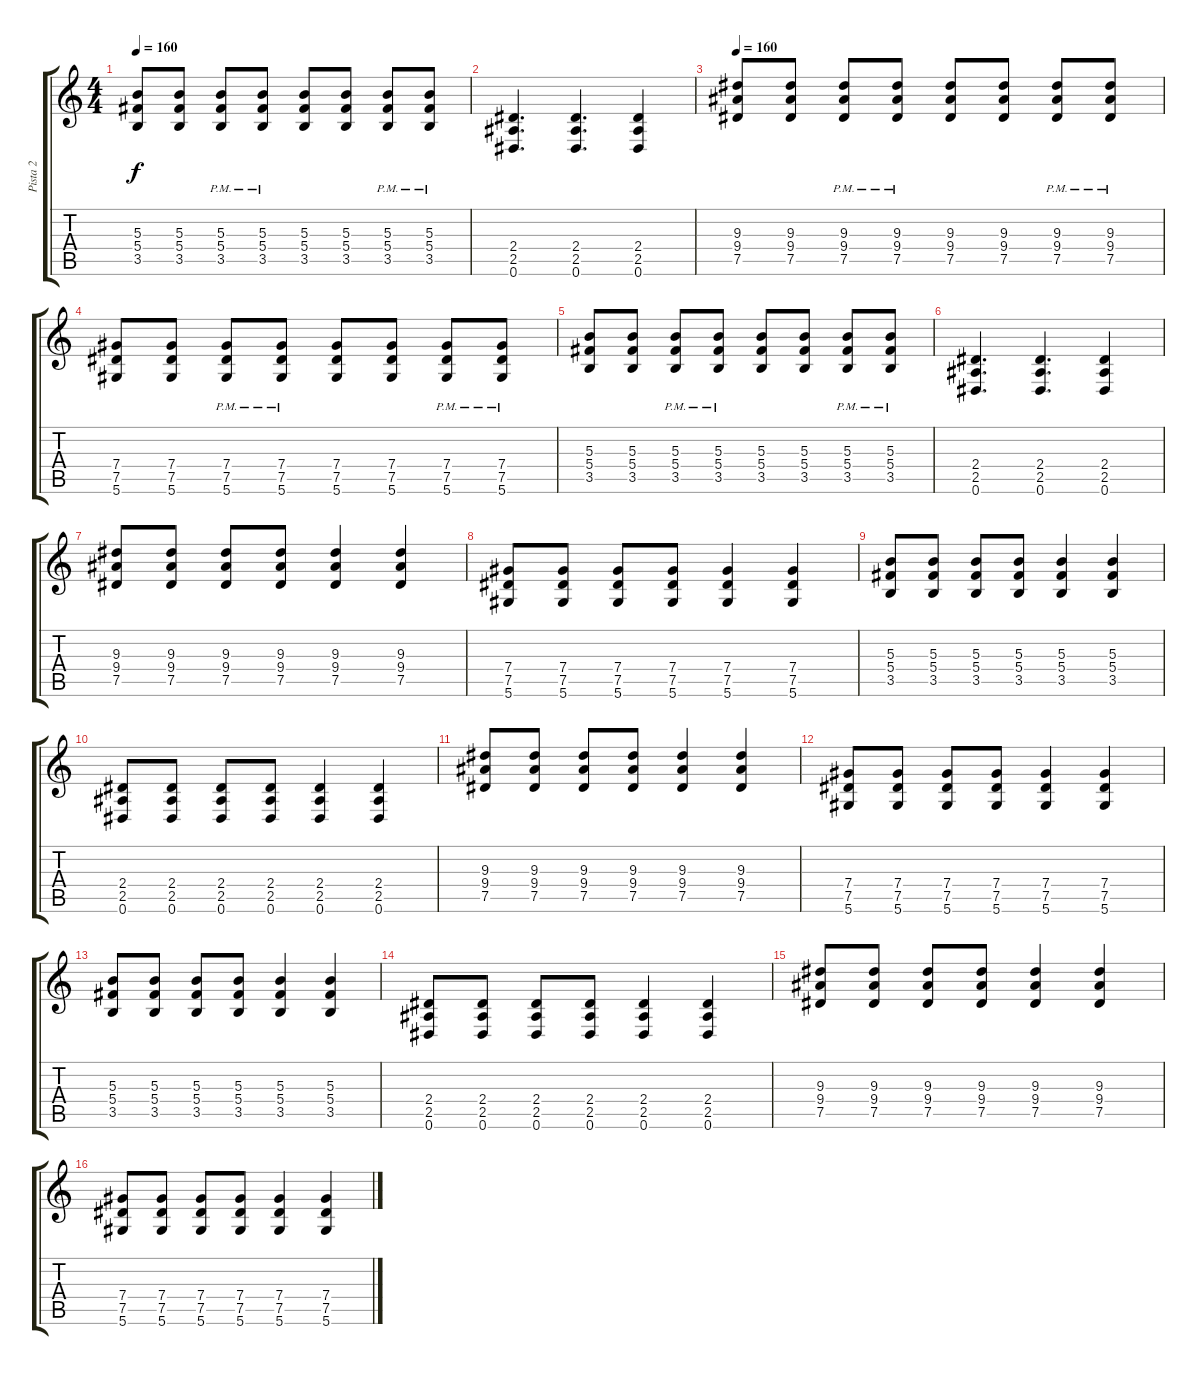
\track ("Pista 2" "Pista 2") {instrument distortionguitar}
\staff {score tabs}
\tuning (Eb4 Bb3 Gb3 Db3 Ab2 Eb2) {hide}
\ts (4 4)
\tempo 160
\clef g2
\ks c
(5.3 5.4 3.5).8{dy f} (5.3 5.4 3.5).8 (5.3{pm} 5.4{pm} 3.5{pm}).8 (5.3{pm} 5.4{pm} 3.5{pm}).8 (5.3 5.4 3.5).8 (5.3 5.4 3.5).8 (5.3{pm} 5.4{pm} 3.5{pm}).8 (5.3{pm} 5.4{pm} 3.5{pm}).8 |
(2.4 2.5 0.6).4{d} (2.4 2.5 0.6).4{d} (2.4 2.5 0.6).4 |
\tempo 160
(9.3 9.4 7.5).8 (9.3 9.4 7.5).8 (9.3{pm} 9.4{pm} 7.5{pm}).8 (9.3{pm} 9.4{pm} 7.5{pm}).8 (9.3 9.4 7.5).8 (9.3 9.4 7.5).8 (9.3{pm} 9.4{pm} 7.5{pm}).8 (9.3{pm} 9.4{pm} 7.5{pm}).8 |
(7.4 7.5 5.6).8 (7.4 7.5 5.6).8 (7.4{pm} 7.5{pm} 5.6{pm}).8 (7.4{pm} 7.5{pm} 5.6{pm}).8 (7.4 7.5 5.6).8 (7.4 7.5 5.6).8 (7.4{pm} 7.5{pm} 5.6{pm}).8 (7.4{pm} 7.5{pm} 5.6{pm}).8 |
(5.3 5.4 3.5).8 (5.3 5.4 3.5).8 (5.3{pm} 5.4{pm} 3.5{pm}).8 (5.3{pm} 5.4{pm} 3.5{pm}).8 (5.3 5.4 3.5).8 (5.3 5.4 3.5).8 (5.3{pm} 5.4{pm} 3.5{pm}).8 (5.3{pm} 5.4{pm} 3.5{pm}).8 |
(2.4 2.5 0.6).4{d} (2.4 2.5 0.6).4{d} (2.4 2.5 0.6).4 |
(9.3 9.4 7.5).8 (9.3 9.4 7.5).8 (9.3 9.4 7.5).8 (9.3 9.4 7.5).8 (9.3 9.4 7.5).4 (9.3 9.4 7.5).4 |
(7.4 7.5 5.6).8 (7.4 7.5 5.6).8 (7.4 7.5 5.6).8 (7.4 7.5 5.6).8 (7.4 7.5 5.6).4 (7.4 7.5 5.6).4 |
(5.3 5.4 3.5).8 (5.3 5.4 3.5).8 (5.3 5.4 3.5).8 (5.3 5.4 3.5).8 (5.3 5.4 3.5).4 (5.3 5.4 3.5).4 |
(2.4 2.5 0.6).8 (2.4 2.5 0.6).8 (2.4 2.5 0.6).8 (2.4 2.5 0.6).8 (2.4 2.5 0.6).4 (2.4 2.5 0.6).4 |
(9.3 9.4 7.5).8 (9.3 9.4 7.5).8 (9.3 9.4 7.5).8 (9.3 9.4 7.5).8 (9.3 9.4 7.5).4 (9.3 9.4 7.5).4 |
(7.4 7.5 5.6).8 (7.4 7.5 5.6).8 (7.4 7.5 5.6).8 (7.4 7.5 5.6).8 (7.4 7.5 5.6).4 (7.4 7.5 5.6).4 |
(5.3 5.4 3.5).8 (5.3 5.4 3.5).8 (5.3 5.4 3.5).8 (5.3 5.4 3.5).8 (5.3 5.4 3.5).4 (5.3 5.4 3.5).4 |
(2.4 2.5 0.6).8 (2.4 2.5 0.6).8 (2.4 2.5 0.6).8 (2.4 2.5 0.6).8 (2.4 2.5 0.6).4 (2.4 2.5 0.6).4 |
(9.3 9.4 7.5).8 (9.3 9.4 7.5).8 (9.3 9.4 7.5).8 (9.3 9.4 7.5).8 (9.3 9.4 7.5).4 (9.3 9.4 7.5).4 |
(7.4 7.5 5.6).8 (7.4 7.5 5.6).8 (7.4 7.5 5.6).8 (7.4 7.5 5.6).8 (7.4 7.5 5.6).4 (7.4 7.5 5.6).4
